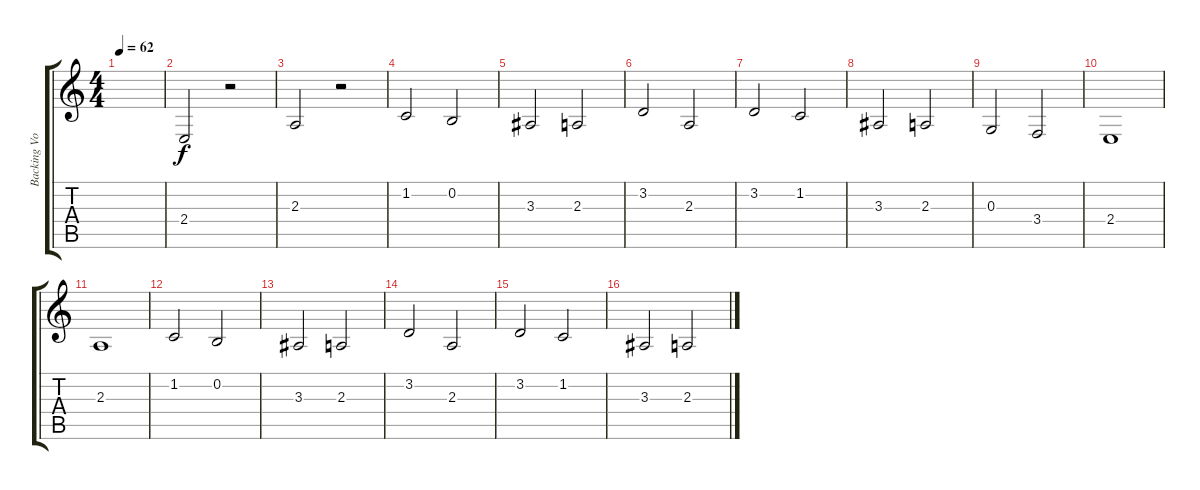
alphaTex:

\track ("Backing Vocal" "Backing Vo") {instrument choiraahs}
\staff {score tabs}
\tuning (E4 B3 G3 D3 A2 E2) {hide}
\ts (4 4)
\tempo 62
\clef g2
\ks c
|
2.4.2 r.2 |
2.3.2 r.2 |
1.2.2 0.2.2 |
3.3.2 2.3.2 |
3.2.2 2.3.2 |
3.2.2 1.2.2 |
3.3.2 2.3.2 |
0.3.2 3.4.2 |
2.4.1 |
2.3.1 |
1.2.2 0.2.2 |
3.3.2 2.3.2 |
3.2.2 2.3.2 |
3.2.2 1.2.2 |
3.3.2 2.3.2
